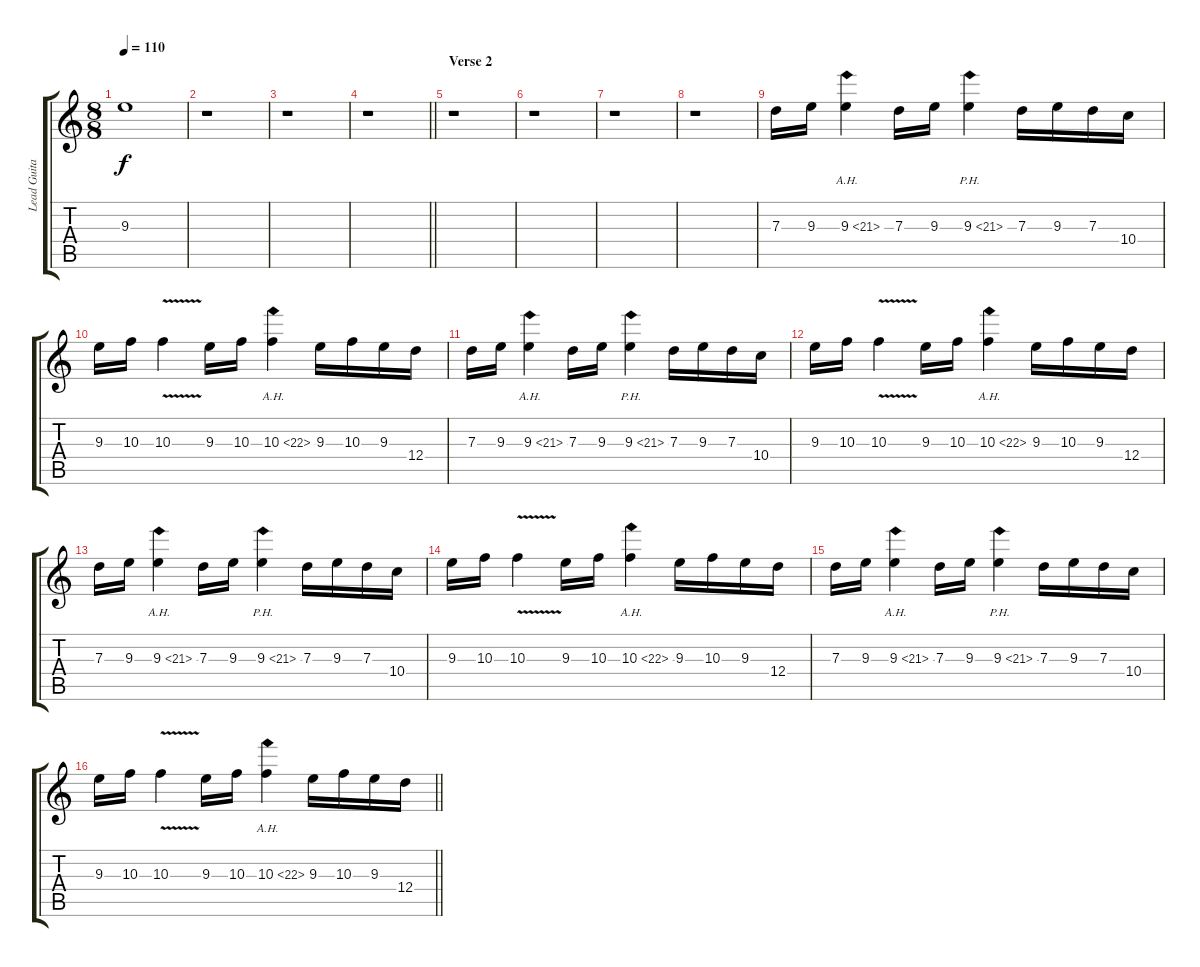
\track ("Lead Guitar 1" "Lead Guita") {instrument distortionguitar}
\staff {score tabs}
\tuning (E4 B3 G3 D3 A2 D2) {hide}
\ts (8 8)
\tempo 110
\clef g2
\ks c
9.3.1{dy f} |
r.1 |
r.1 |
\barLineRight lightlight
r.1 |
\section ("" "Verse 2")
r.1 |
r.1 |
r.1 |
r.1 |
7.3.16 9.3.16 9.3{ah 12}.4 7.3.16 9.3.16 9.3{ph 12}.4 7.3.16 9.3.16 7.3.16 10.4.16 |
9.3.16 10.3.16 10.3{v}.4 9.3.16 10.3.16 10.3{ah 12}.4 9.3.16 10.3.16 9.3.16 12.4.16 |
7.3.16 9.3.16 9.3{ah 12}.4 7.3.16 9.3.16 9.3{ph 12}.4 7.3.16 9.3.16 7.3.16 10.4.16 |
9.3.16 10.3.16 10.3{v}.4 9.3.16 10.3.16 10.3{ah 12}.4 9.3.16 10.3.16 9.3.16 12.4.16 |
7.3.16 9.3.16 9.3{ah 12}.4 7.3.16 9.3.16 9.3{ph 12}.4 7.3.16 9.3.16 7.3.16 10.4.16 |
9.3.16 10.3.16 10.3{v}.4 9.3.16 10.3.16 10.3{ah 12}.4 9.3.16 10.3.16 9.3.16 12.4.16 |
7.3.16 9.3.16 9.3{ah 12}.4 7.3.16 9.3.16 9.3{ph 12}.4 7.3.16 9.3.16 7.3.16 10.4.16 |
\barLineRight lightlight
9.3.16 10.3.16 10.3{v}.4 9.3.16 10.3.16 10.3{ah 12}.4 9.3.16 10.3.16 9.3.16 12.4.16
